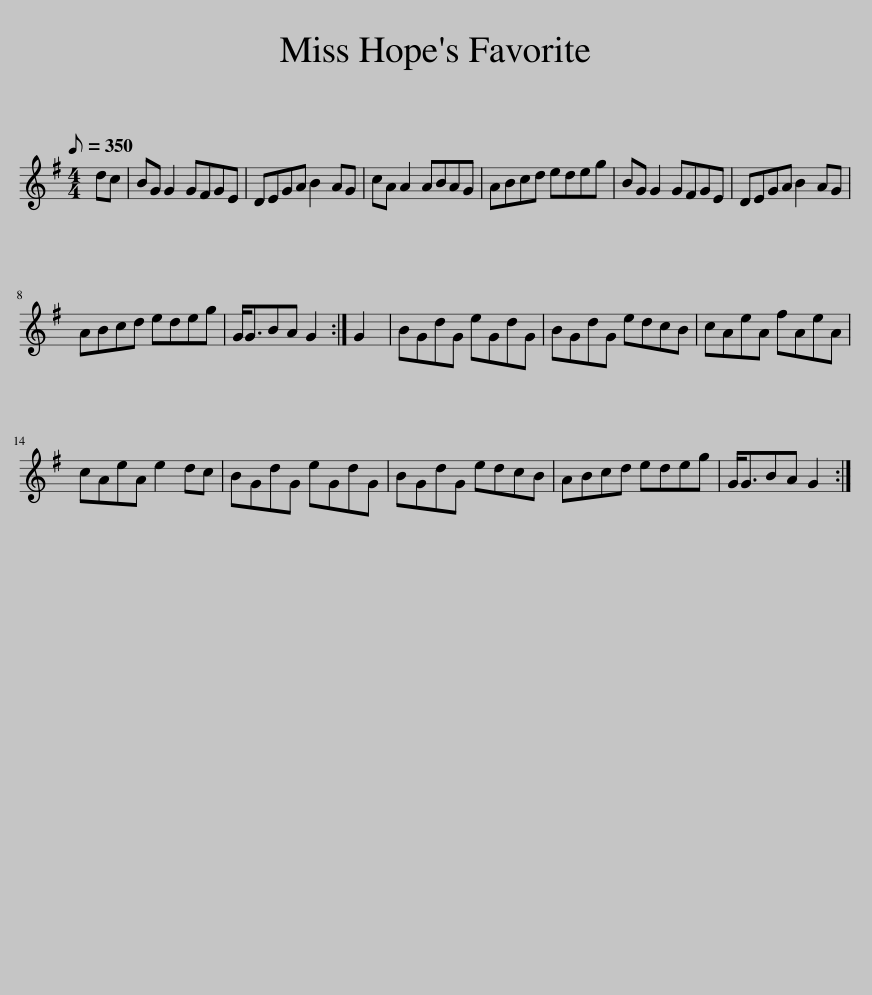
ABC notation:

X:1
L:1/8
Q:1/8=350
M:4/4
I:linebreak $
K:G
V:1 treble
V:1
 dc | BG G2 GFGE | DEGA B2 AG | cA A2 ABAG | ABcd edeg | %5
 BG G2 GFGE | DEGA B2 AG |$ ABcd edeg | G<GBA G2 :| G2 | %10
 BGdG eGdG | BGdG edcB | cAeA fAeA |$ cAeA e2 dc | BGdG eGdG | %15
 BGdG edcB | ABcd edeg | G<GBA G2 :| %18
